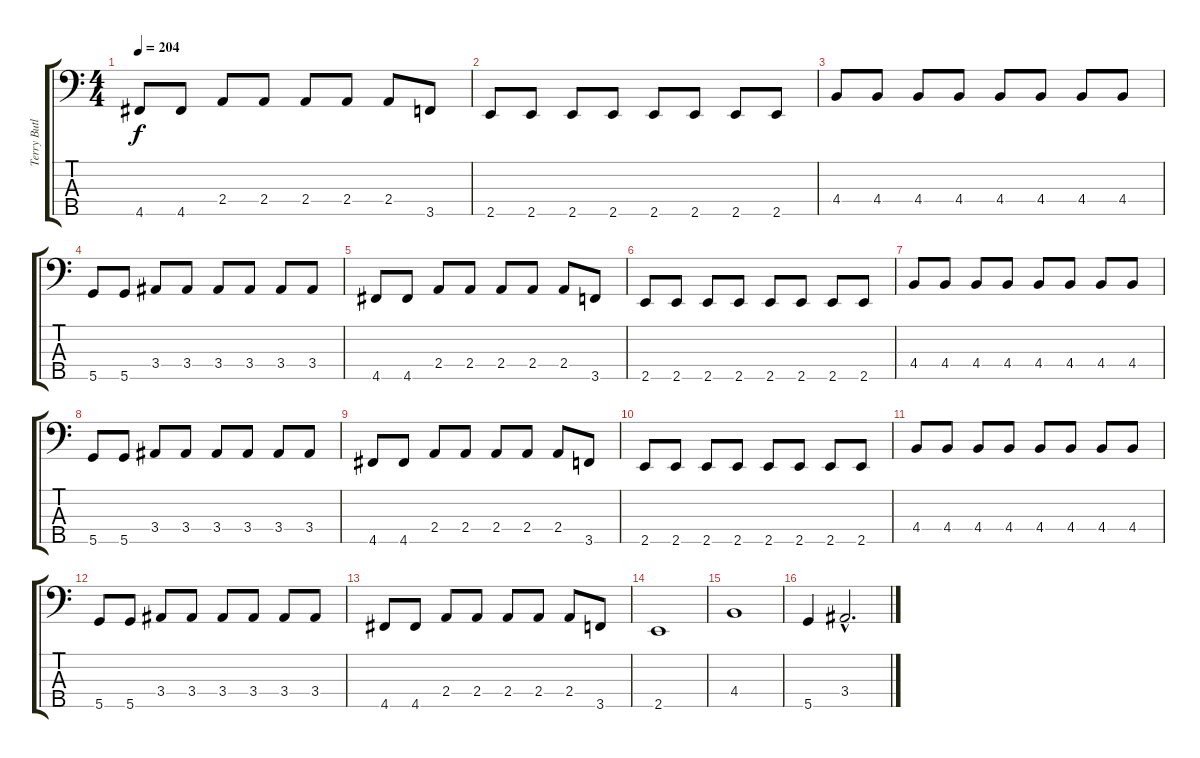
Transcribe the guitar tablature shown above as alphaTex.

\track ("Terry Butler" "Terry Butl") {instrument electricbassfinger}
\staff {score tabs}
\tuning (A2 F2 C2 G1 D1) {hide}
\ts (4 4)
\tempo 204
\clef f4
\ks c
4.5.8{dy f} 4.5.8 2.4.8 2.4.8 2.4.8 2.4.8 2.4.8 3.5.8 |
2.5.8 2.5.8 2.5.8 2.5.8 2.5.8 2.5.8 2.5.8 2.5.8 |
4.4.8 4.4.8 4.4.8 4.4.8 4.4.8 4.4.8 4.4.8 4.4.8 |
5.5.8 5.5.8 3.4.8 3.4.8 3.4.8 3.4.8 3.4.8 3.4.8 |
4.5.8 4.5.8 2.4.8 2.4.8 2.4.8 2.4.8 2.4.8 3.5.8 |
2.5.8 2.5.8 2.5.8 2.5.8 2.5.8 2.5.8 2.5.8 2.5.8 |
4.4.8 4.4.8 4.4.8 4.4.8 4.4.8 4.4.8 4.4.8 4.4.8 |
5.5.8 5.5.8 3.4.8 3.4.8 3.4.8 3.4.8 3.4.8 3.4.8 |
4.5.8 4.5.8 2.4.8 2.4.8 2.4.8 2.4.8 2.4.8 3.5.8 |
2.5.8 2.5.8 2.5.8 2.5.8 2.5.8 2.5.8 2.5.8 2.5.8 |
4.4.8 4.4.8 4.4.8 4.4.8 4.4.8 4.4.8 4.4.8 4.4.8 |
5.5.8 5.5.8 3.4.8 3.4.8 3.4.8 3.4.8 3.4.8 3.4.8 |
4.5.8 4.5.8 2.4.8 2.4.8 2.4.8 2.4.8 2.4.8 3.5.8 |
2.5.1 |
4.4.1 |
5.5.4 3.4{hac}.2{d}
